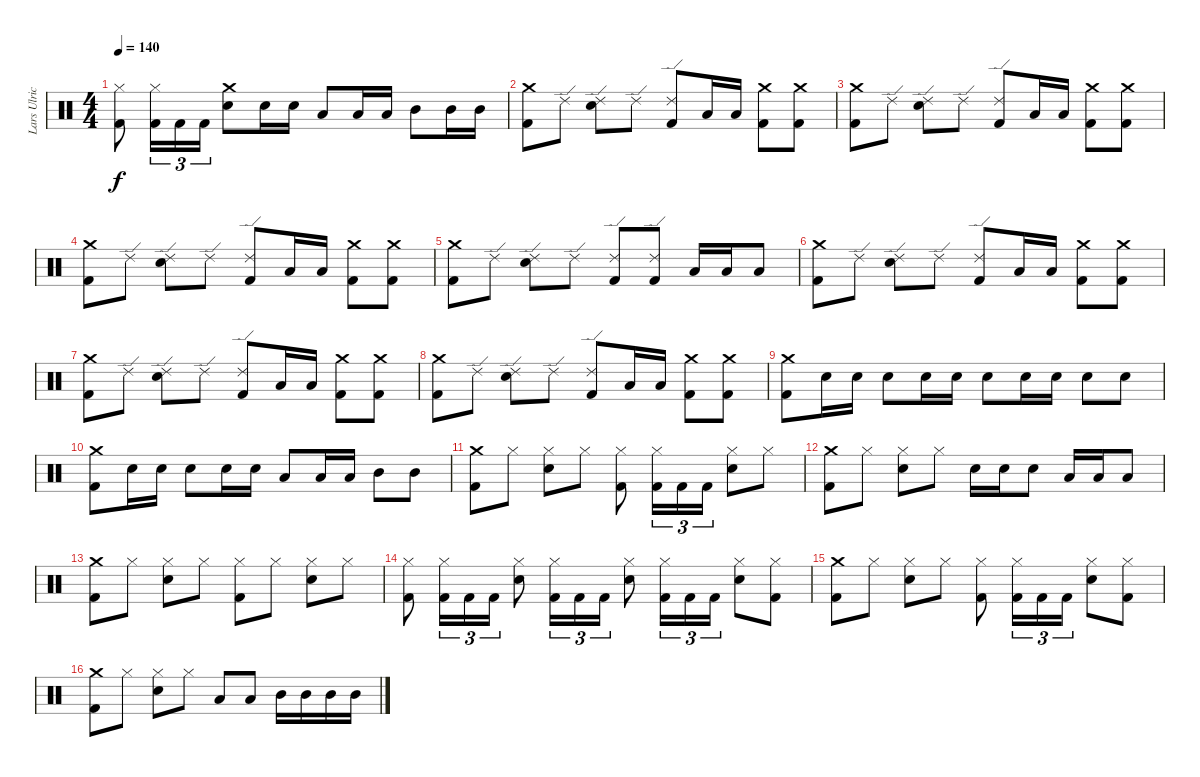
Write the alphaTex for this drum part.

\track ("Lars Ulrich" "Lars Ulric") {instrument percussion}
\staff {score}
\articulation defaults
\ts (4 4)
\tempo 140
\clef neutral
\ks c
("Hi-Hat (closed)" "Kick (hit) 2").8{dy f} ("Hi-Hat (closed)" "Kick (hit) 2").16{tu (3 2)} "Kick (hit) 2".16{tu (3 2)} "Kick (hit) 2".16{tu (3 2)} ("Snare (hit) 2" "Crash medium (hit)").8 "Snare (hit) 2".16 "Snare (hit) 2".16 "Low Tom (hit)".8 "Low Tom (hit)".16 "Low Tom (hit)".16 "Mid Tom (hit)".8 "Mid Tom (hit)".16 "Mid Tom (hit)".16 |
("Crash medium (hit)" "Kick (hit) 2").8 "Ride (edge) 2".8 ("Snare (hit) 2" "Ride (edge) 2").8 "Ride (edge) 2".8 ("Ride (edge) 2" "Kick (hit) 2").8 "Low Tom (hit)".16 "Low Tom (hit)".16 ("Crash medium (hit)" "Kick (hit) 2").8 ("Crash medium (hit)" "Kick (hit) 2").8 |
("Crash medium (hit)" "Kick (hit) 2").8 "Ride (edge) 2".8 ("Snare (hit) 2" "Ride (edge) 2").8 "Ride (edge) 2".8 ("Ride (edge) 2" "Kick (hit) 2").8 "Low Tom (hit)".16 "Low Tom (hit)".16 ("Crash medium (hit)" "Kick (hit) 2").8 ("Crash medium (hit)" "Kick (hit) 2").8 |
("Crash medium (hit)" "Kick (hit) 2").8 "Ride (edge) 2".8 ("Snare (hit) 2" "Ride (edge) 2").8 "Ride (edge) 2".8 ("Ride (edge) 2" "Kick (hit) 2").8 "Low Tom (hit)".16 "Low Tom (hit)".16 ("Crash medium (hit)" "Kick (hit) 2").8 ("Crash medium (hit)" "Kick (hit) 2").8 |
("Crash medium (hit)" "Kick (hit) 2").8 "Ride (edge) 2".8 ("Snare (hit) 2" "Ride (edge) 2").8 "Ride (edge) 2".8 ("Kick (hit) 2" "Ride (edge) 2").8 ("Ride (edge) 2" "Kick (hit) 2").8 "Low Tom (hit)".16 "Low Tom (hit)".16 "Low Tom (hit)".8 |
("Crash medium (hit)" "Kick (hit) 2").8 "Ride (edge) 2".8 ("Snare (hit) 2" "Ride (edge) 2").8 "Ride (edge) 2".8 ("Ride (edge) 2" "Kick (hit) 2").8 "Low Tom (hit)".16 "Low Tom (hit)".16 ("Crash medium (hit)" "Kick (hit) 2").8 ("Crash medium (hit)" "Kick (hit) 2").8 |
("Crash medium (hit)" "Kick (hit) 2").8 "Ride (edge) 2".8 ("Snare (hit) 2" "Ride (edge) 2").8 "Ride (edge) 2".8 ("Ride (edge) 2" "Kick (hit) 2").8 "Low Tom (hit)".16 "Low Tom (hit)".16 ("Crash medium (hit)" "Kick (hit) 2").8 ("Crash medium (hit)" "Kick (hit) 2").8 |
("Crash medium (hit)" "Kick (hit) 2").8 "Ride (edge) 2".8 ("Snare (hit) 2" "Ride (edge) 2").8 "Ride (edge) 2".8 ("Ride (edge) 2" "Kick (hit) 2").8 "Low Tom (hit)".16 "Low Tom (hit)".16 ("Crash medium (hit)" "Kick (hit) 2").8 ("Crash medium (hit)" "Kick (hit) 2").8 |
("Kick (hit) 2" "Crash medium (hit)").8 "Snare (hit) 2".16 "Snare (hit) 2".16 "Snare (hit) 2".8 "Snare (hit) 2".16 "Snare (hit) 2".16 "Snare (hit) 2".8 "Snare (hit) 2".16 "Snare (hit) 2".16 "Snare (hit) 2".8 "Snare (hit) 2".8 |
("Crash medium (hit)" "Kick (hit) 2").8 "Snare (hit) 2".16 "Snare (hit) 2".16 "Snare (hit) 2".8 "Snare (hit) 2".16 "Snare (hit) 2".16 "Low Tom (hit)".8 "Low Tom (hit)".16 "Low Tom (hit)".16 "Mid Tom (hit)".8 "Mid Tom (hit)".8 |
("Crash medium (hit)" "Kick (hit) 2").8 "Hi-Hat (closed)".8 ("Snare (hit) 2" "Hi-Hat (closed)").8 "Hi-Hat (closed)".8 ("Kick (hit) 2" "Hi-Hat (closed)").8 ("Kick (hit) 2" "Hi-Hat (closed)").16{tu (3 2)} "Kick (hit) 2".16{tu (3 2)} "Kick (hit) 2".16{tu (3 2)} ("Snare (hit) 2" "Hi-Hat (closed)").8 "Hi-Hat (closed)".8 |
("Kick (hit) 2" "Crash medium (hit)").8 "Hi-Hat (closed)".8 ("Snare (hit) 2" "Hi-Hat (closed)").8 "Hi-Hat (closed)".8 "Snare (hit) 2".16 "Snare (hit) 2".16 "Snare (hit) 2".8 "Low Tom (hit)".16 "Low Tom (hit)".16 "Low Tom (hit)".8 |
("Crash medium (hit)" "Kick (hit) 2").8 "Hi-Hat (closed)".8 ("Snare (hit) 2" "Hi-Hat (closed)").8 "Hi-Hat (closed)".8 ("Hi-Hat (closed)" "Kick (hit) 2").8 "Hi-Hat (closed)".8 ("Snare (hit) 2" "Hi-Hat (closed)").8 "Hi-Hat (closed)".8 |
("Kick (hit) 2" "Hi-Hat (closed)").8 ("Kick (hit) 2" "Hi-Hat (closed)").16{tu (3 2)} "Kick (hit) 2".16{tu (3 2)} "Kick (hit) 2".16{tu (3 2)} ("Snare (hit) 2" "Hi-Hat (closed)").8 ("Kick (hit) 2" "Hi-Hat (closed)").16{tu (3 2)} "Kick (hit) 2".16{tu (3 2)} "Kick (hit) 2".16{tu (3 2)} ("Snare (hit) 2" "Hi-Hat (closed)").8 ("Kick (hit) 2" "Hi-Hat (closed)").16{tu (3 2)} "Kick (hit) 2".16{tu (3 2)} "Kick (hit) 2".16{tu (3 2)} ("Snare (hit) 2" "Hi-Hat (closed)").8 ("Kick (hit) 2" "Hi-Hat (closed)").8 |
("Crash medium (hit)" "Kick (hit) 2").8 "Hi-Hat (closed)".8 ("Snare (hit) 2" "Hi-Hat (closed)").8 "Hi-Hat (closed)".8 ("Hi-Hat (closed)" "Kick (hit) 2").8 ("Hi-Hat (closed)" "Kick (hit) 2").16{tu (3 2)} "Kick (hit) 2".16{tu (3 2)} "Kick (hit) 2".16{tu (3 2)} ("Snare (hit) 2" "Hi-Hat (closed)").8 ("Hi-Hat (closed)" "Kick (hit) 2").8 |
("Kick (hit) 2" "Crash medium (hit)").8 "Hi-Hat (closed)".8 ("Snare (hit) 2" "Hi-Hat (closed)").8 "Hi-Hat (closed)".8 "Low Tom (hit)".8 "Low Tom (hit)".8 "Mid Tom (hit)".16 "Mid Tom (hit)".16 "Mid Tom (hit)".16 "Mid Tom (hit)".16
